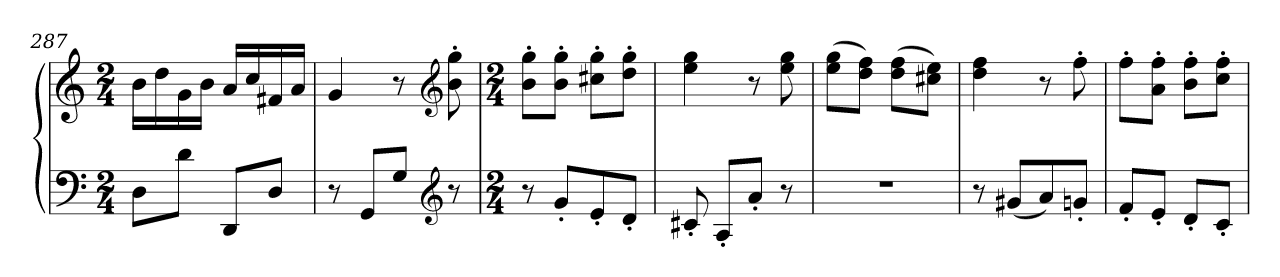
**kern	**kern
*part1	*part1
*staff2	*staff1
*clefF4	*clefG2
*k[]	*k[]
*C:	*C:
*M2/4	*M2/4
=287	=287
8DL	16bLL
.	16dd
8dJ	16g
.	16bJJ
8DDL	16aLL
.	16cc
8DJ	16f#X
.	16aJJ
=288	=288
8r	4g
8GGL	.
8GJ	8r
*clefG2	*clefG2
*k[]	*k[]
*C:	*C:
8r	8b' 8gg'
=289	=289
*M2/4	*M2/4
8r	8b' 8gg'L
8g'L	8b' 8gg'J
8e'	8cc#X' 8gg'L
8d'J	8dd' 8gg'J
=290	=290
8c#X'	4ee 4gg
8A'L	.
8a'J	8r
8r	8ee 8gg
=291	=291
2r	(8ee 8ggL
.	8dd 8ffJ)
.	(8dd 8ffL
.	8cc#X 8eeJ)
=292	=292
8r	4dd 4ff
(8g#XL	.
8a)	8r
8gn'J	8ff'
=293	=293
8f'L	8ff'L
8e'J	8a' 8ff'J
8d'L	8b' 8ff'L
8c'J	8cc' 8ff'J
=	=
*-	*-
